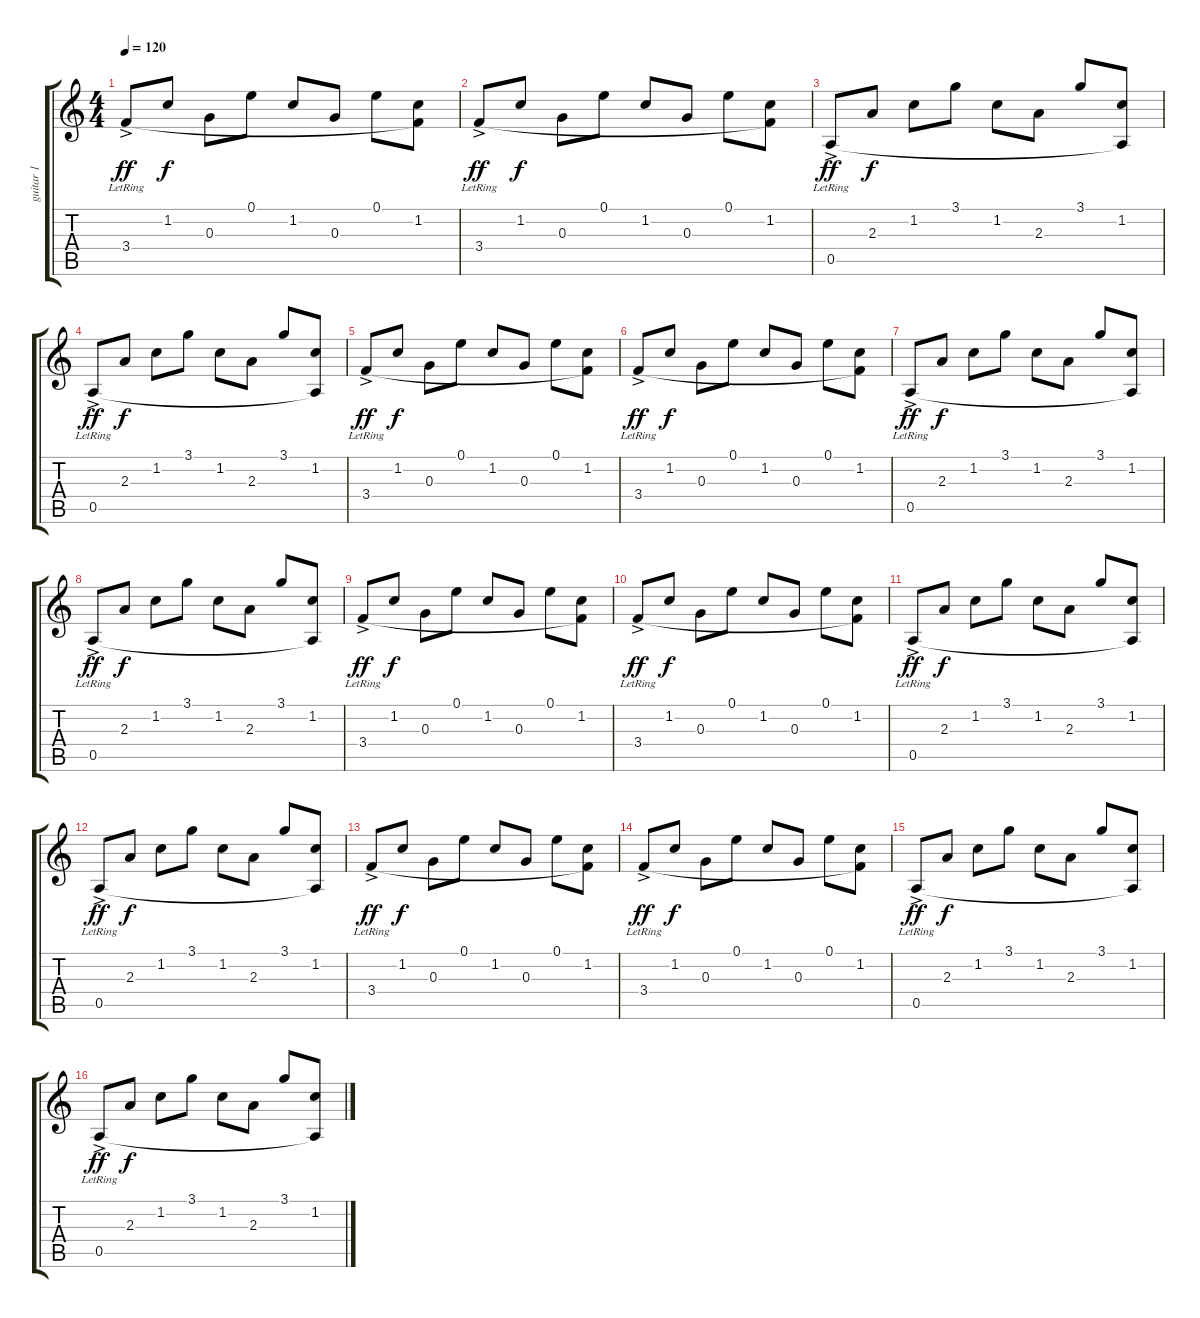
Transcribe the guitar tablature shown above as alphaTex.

\track ("guitar 1" "guitar 1") {instrument electricguitarclean}
\staff {score tabs}
\tuning (E4 B3 G3 D3 A2 E2) {hide}
\ts (4 4)
\tempo 120
\clef g2
\ks c
3.4{ac lr}.8{dy ff instrument electricguitarclean} 1.2.8{dy f} 0.3.8 0.1.8 1.2.8 0.3.8 0.1.8 (1.2 3.4{t}).8 |
3.4{ac lr}.8{dy ff} 1.2.8{dy f} 0.3.8 0.1.8 1.2.8 0.3.8 0.1.8 (1.2 3.4{t}).8 |
0.5{ac lr}.8{dy ff} 2.3.8{dy f} 1.2.8 3.1.8 1.2.8 2.3.8 3.1.8 (1.2 0.5{t}).8 |
0.5{ac lr}.8{dy ff} 2.3.8{dy f} 1.2.8 3.1.8 1.2.8 2.3.8 3.1.8 (1.2 0.5{t}).8 |
3.4{ac lr}.8{dy ff} 1.2.8{dy f} 0.3.8 0.1.8 1.2.8 0.3.8 0.1.8 (1.2 3.4{t}).8 |
3.4{ac lr}.8{dy ff} 1.2.8{dy f} 0.3.8 0.1.8 1.2.8 0.3.8 0.1.8 (1.2 3.4{t}).8 |
0.5{ac lr}.8{dy ff} 2.3.8{dy f} 1.2.8 3.1.8 1.2.8 2.3.8 3.1.8 (1.2 0.5{t}).8 |
0.5{ac lr}.8{dy ff} 2.3.8{dy f} 1.2.8 3.1.8 1.2.8 2.3.8 3.1.8 (1.2 0.5{t}).8 |
3.4{ac lr}.8{dy ff} 1.2.8{dy f} 0.3.8 0.1.8 1.2.8 0.3.8 0.1.8 (1.2 3.4{t}).8 |
3.4{ac lr}.8{dy ff} 1.2.8{dy f} 0.3.8 0.1.8 1.2.8 0.3.8 0.1.8 (1.2 3.4{t}).8 |
0.5{ac lr}.8{dy ff} 2.3.8{dy f} 1.2.8 3.1.8 1.2.8 2.3.8 3.1.8 (1.2 0.5{t}).8 |
0.5{ac lr}.8{dy ff} 2.3.8{dy f} 1.2.8 3.1.8 1.2.8 2.3.8 3.1.8 (1.2 0.5{t}).8 |
3.4{ac lr}.8{dy ff} 1.2.8{dy f} 0.3.8 0.1.8 1.2.8 0.3.8 0.1.8 (1.2 3.4{t}).8 |
3.4{ac lr}.8{dy ff} 1.2.8{dy f} 0.3.8 0.1.8 1.2.8 0.3.8 0.1.8 (1.2 3.4{t}).8 |
0.5{ac lr}.8{dy ff} 2.3.8{dy f} 1.2.8 3.1.8 1.2.8 2.3.8 3.1.8 (1.2 0.5{t}).8 |
0.5{ac lr}.8{dy ff} 2.3.8{dy f} 1.2.8 3.1.8 1.2.8 2.3.8 3.1.8 (1.2 0.5{t}).8
